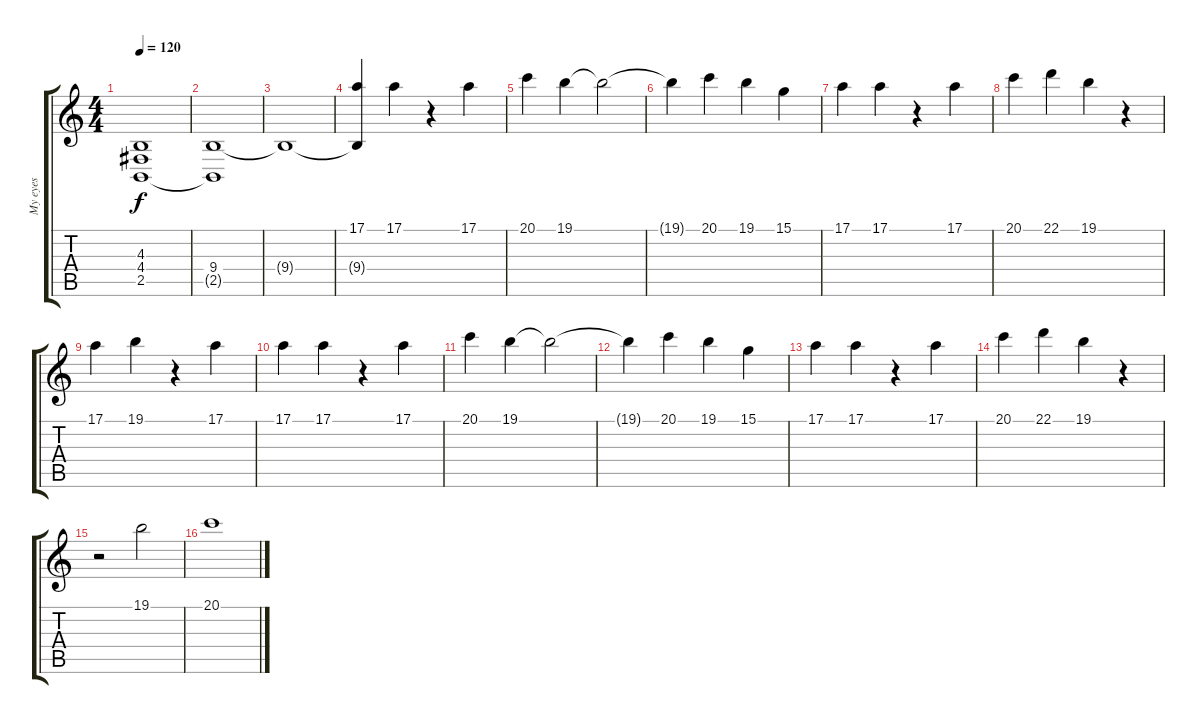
\track ("My eyes" "My eyes") {instrument tubularbells}
\staff {score tabs}
\tuning (E4 B3 G3 D3 A2 E2) {hide}
\ts (4 4)
\tempo 120
\clef g2
\ks c
(4.3{t} 4.4{t} 2.5).1{dy f} |
(9.4 2.5{t}).1 |
9.4{t}.1 |
(17.1 9.4{t}).4{volume 5 instrument fx1rain} 17.1.4 r.4 17.1.4 |
20.1.4 19.1.4 19.1{t}.2 |
19.1{t}.4 20.1.4 19.1.4 15.1.4 |
17.1.4 17.1.4 r.4 17.1.4 |
20.1.4 22.1.4 19.1.4 r.4 |
17.1.4 19.1.4 r.4 17.1.4 |
17.1.4 17.1.4 r.4 17.1.4 |
20.1.4 19.1.4 19.1{t}.2 |
19.1{t}.4 20.1.4 19.1.4 15.1.4 |
17.1.4 17.1.4 r.4 17.1.4 |
20.1.4 22.1.4 19.1.4 r.4 |
r.2 19.1.2 |
20.1.1
